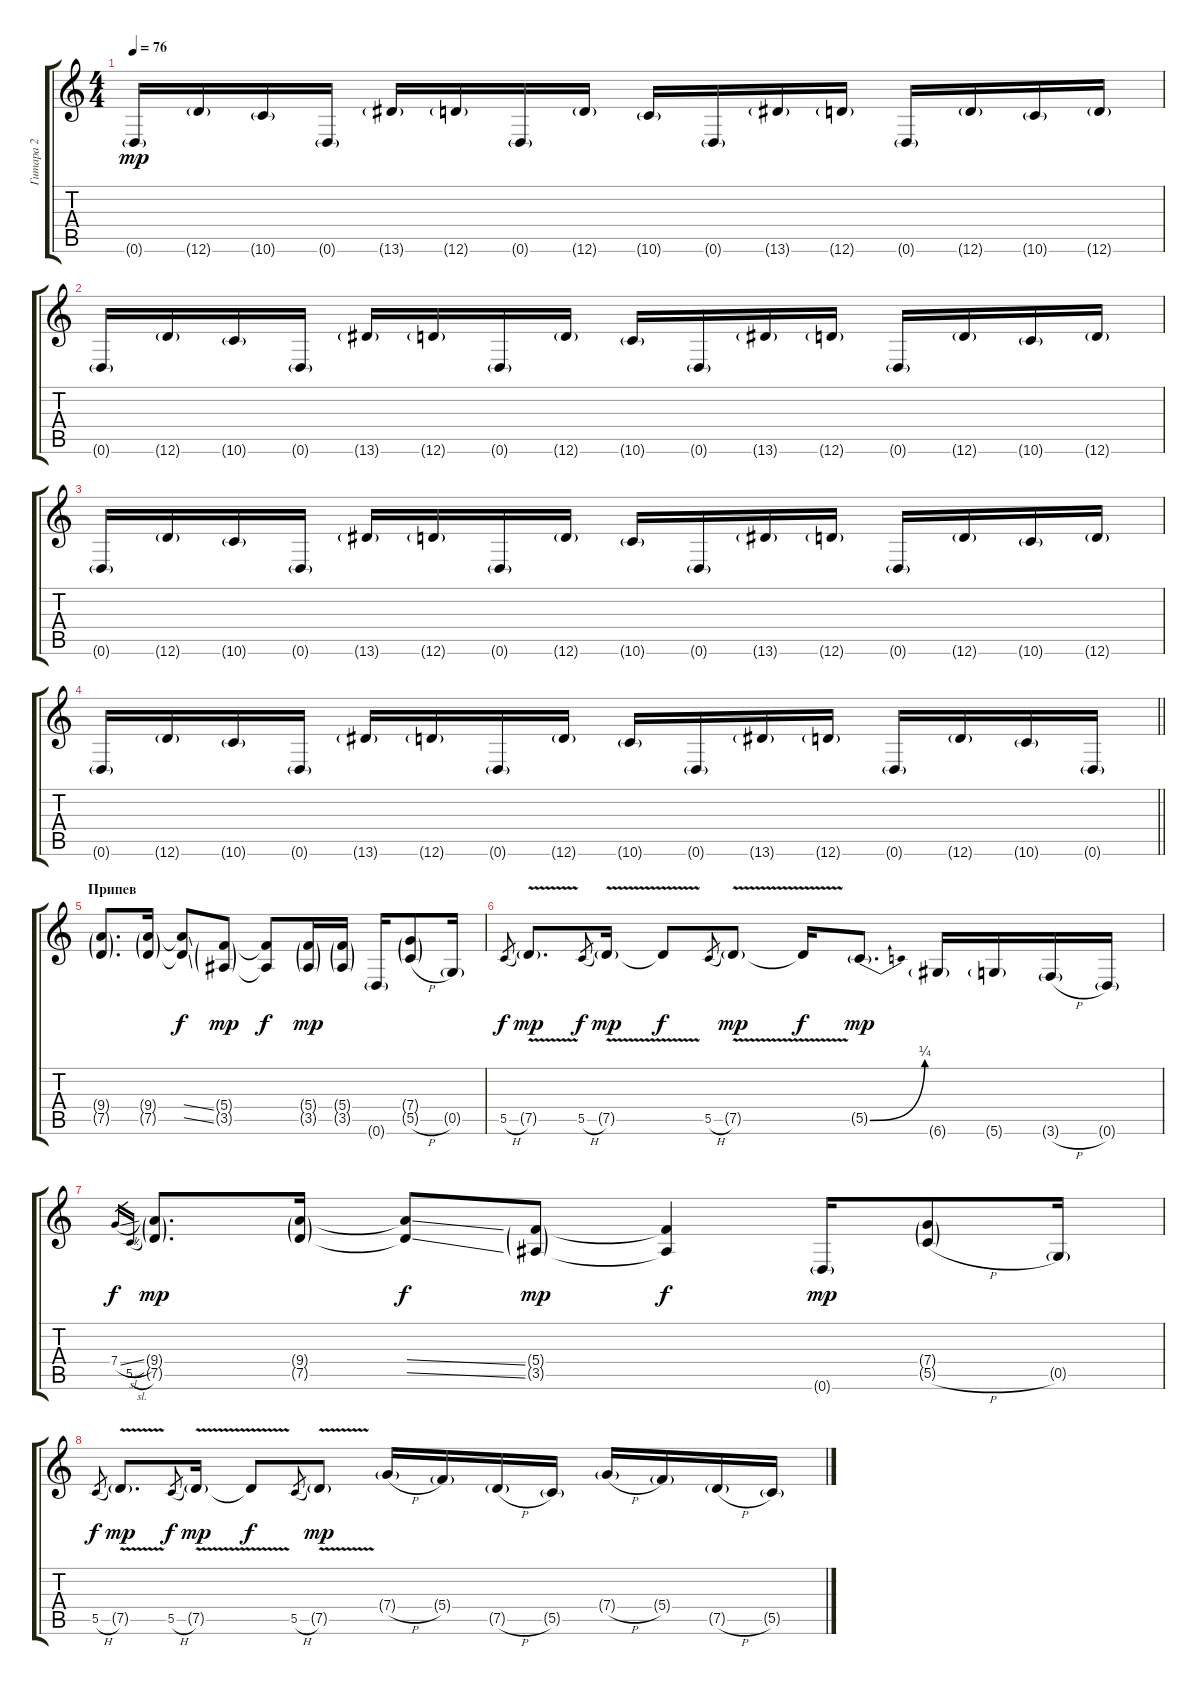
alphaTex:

\track ("Гитара 2" "Гитара 2") {instrument distortionguitar}
\staff {score tabs}
\tuning (D4 A3 F3 C3 G2 D2) {hide}
\ts (4 4)
\tempo 76
\clef g2
\ks c
0.6{g}.16{dy mp volume 13 instrument overdrivenguitar} 12.6{g}.16 10.6{g}.16 0.6{g}.16 13.6{g}.16 12.6{g}.16 0.6{g}.16 12.6{g}.16 10.6{g}.16 0.6{g}.16 13.6{g}.16 12.6{g}.16 0.6{g}.16 12.6{g}.16 10.6{g}.16 12.6{g}.16 |
0.6{g}.16 12.6{g}.16 10.6{g}.16 0.6{g}.16 13.6{g}.16 12.6{g}.16 0.6{g}.16 12.6{g}.16 10.6{g}.16 0.6{g}.16 13.6{g}.16 12.6{g}.16 0.6{g}.16 12.6{g}.16 10.6{g}.16 12.6{g}.16 |
0.6{g}.16 12.6{g}.16 10.6{g}.16 0.6{g}.16 13.6{g}.16 12.6{g}.16 0.6{g}.16 12.6{g}.16 10.6{g}.16 0.6{g}.16 13.6{g}.16 12.6{g}.16 0.6{g}.16 12.6{g}.16 10.6{g}.16 12.6{g}.16 |
\barLineRight lightlight
0.6{g}.16 12.6{g}.16 10.6{g}.16 0.6{g}.16 13.6{g}.16 12.6{g}.16 0.6{g}.16 12.6{g}.16 10.6{g}.16 0.6{g}.16 13.6{g}.16 12.6{g}.16 0.6{g}.16 12.6{g}.16 10.6{g}.16 0.6{g}.16 |
\section ("" "Припев")
(9.4{g} 7.5{g}).8{d} (9.4{g} 7.5{g}).16 (9.4{ss t} 7.5{ss t}).8{dy f} (5.4{g} 3.5{g}).8{dy mp} (5.4{t} 3.5{t}).8{dy f} (5.4{g} 3.5{g}).16{dy mp} (5.4{g} 3.5{g}).16 0.6{g}.16 (7.4{g} 5.5{h g}).8 0.5{g}.16 |
5.5{h}.8{gr dy f} 7.5{v g}.8{d dy mp} 5.5{h}.8{gr dy f} 7.5{v g}.16{dy mp} 7.5{t}.8{dy f} 5.5{h}.8{gr} 7.5{v g}.8{dy mp} 7.5{t}.16{dy f} 5.5{be (bend 0 0 60 1) g}.8{d dy mp} 6.6{g}.16 5.6{g}.16 3.6{h g}.16 0.6{g}.16 |
7.4{sl}.16{gr dy f} 5.5{sl}.16{gr} (9.4{g} 7.5{g}).8{d dy mp} (9.4{g} 7.5{g}).16 (9.4{ss t} 7.5{ss t}).8{dy f} (5.4{g} 3.5{g}).8{dy mp} (5.4{t} 3.5{t}).4{dy f} 0.6{g}.16{dy mp} (7.4{g} 5.5{h g}).8 0.5{g}.16 |
5.5{h}.8{gr dy f} 7.5{v g}.8{d dy mp} 5.5{h}.8{gr dy f} 7.5{v g}.16{dy mp} 7.5{t}.8{dy f} 5.5{h}.8{gr} 7.5{v g}.8{dy mp} 7.4{h g}.16 5.4{g}.16 7.5{h g}.16 5.5{g}.16 7.4{h g}.16 5.4{g}.16 7.5{h g}.16 5.5{g}.16
